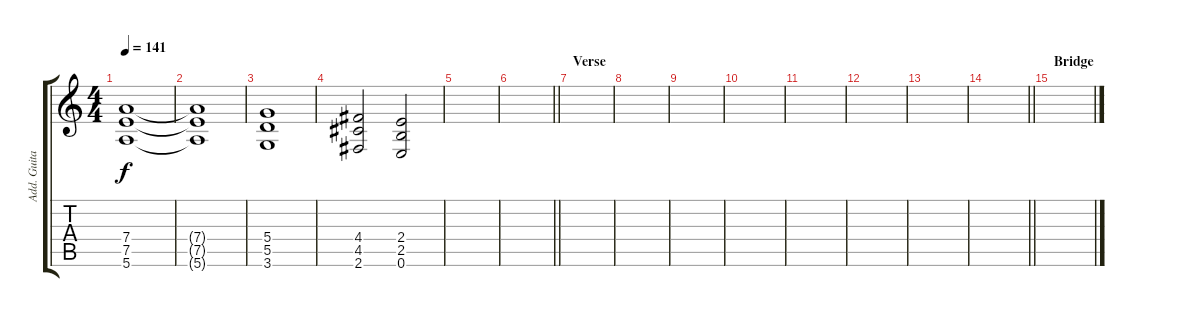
\track ("Add. Guitar" "Add. Guita") {instrument distortionguitar}
\staff {score tabs}
\tuning (E4 B3 G3 D3 A2 E2) {hide}
\ts (4 4)
\tempo 141
\clef g2
\ks c
(7.4 7.5 5.6).1{dy f} |
(7.4{t} 7.5{t} 5.6{t}).1 |
(5.4 5.5 3.6).1 |
(4.4 4.5 2.6).2 (2.4 2.5 0.6).2 |
|
\barLineRight lightlight
|
\section ("" "Verse")
|
|
|
|
|
|
|
\barLineRight lightlight
|
\section ("" "Bridge")
